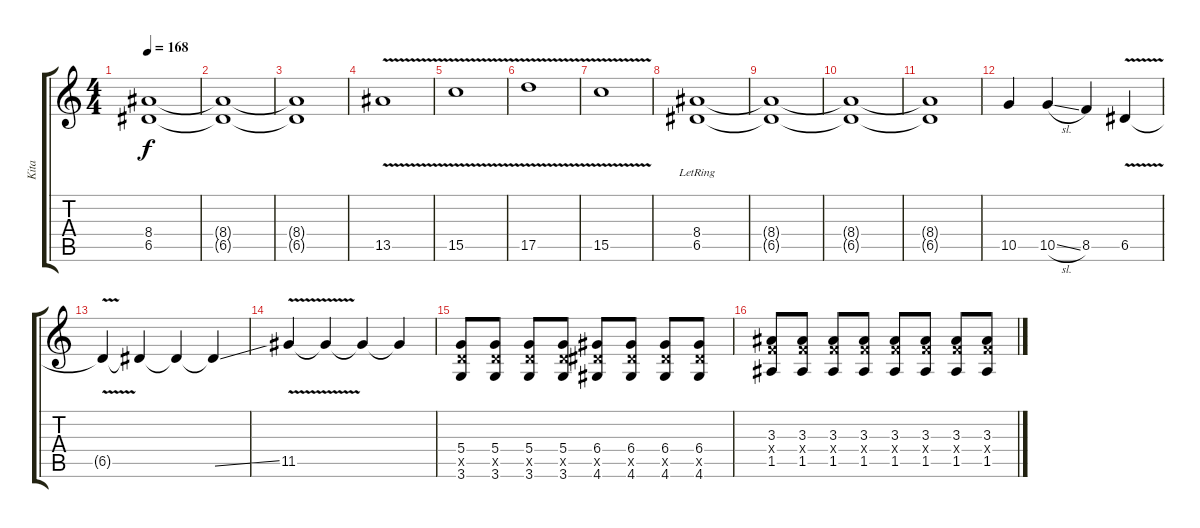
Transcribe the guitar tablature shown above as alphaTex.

\track ("Kita" "Kita") {instrument overdrivenguitar}
\staff {score tabs}
\tuning (E4 B3 G3 D3 A2 E2) {hide}
\ts (4 4)
\tempo 168
\clef g2
\ks c
(8.4{t} 6.5{t}).1{dy f} |
(8.4{t} 6.5{t}).1 |
(8.4{t} 6.5{t}).1 |
13.5{v}.1 |
15.5{v}.1 |
17.5{v}.1 |
15.5{v}.1 |
(8.4{lr} 6.5{lr}).1 |
(8.4{t} 6.5{t}).1 |
(8.4{t} 6.5{t}).1 |
(8.4{t} 6.5{t}).1 |
10.5.4 10.5{sl}.4 8.5.4 6.5{v}.4 |
6.5{t}.4 6.5{t}.4 6.5{t}.4 6.5{ss t}.4 |
11.5{v}.4 11.5{t}.4 11.5{t}.4 11.5{t}.4 |
(5.4 5.5{x} 3.6).8 (5.4 5.5{x} 3.6).8 (5.4 5.5{x} 3.6).8 (5.4 5.5{x} 3.6).8 (6.4 6.5{x} 4.6).8 (6.4 6.5{x} 4.6).8 (6.4 6.5{x} 4.6).8 (6.4 6.5{x} 4.6).8 |
(3.3 3.4{x} 1.5).8 (3.3 3.4{x} 1.5).8 (3.3 3.4{x} 1.5).8 (3.3 3.4{x} 1.5).8 (3.3 3.4{x} 1.5).8 (3.3 3.4{x} 1.5).8 (3.3 3.4{x} 1.5).8 (3.3 3.4{x} 1.5).8
